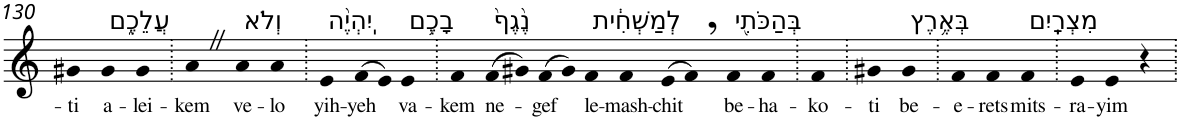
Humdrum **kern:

**kern	**text
*part1	*part1
*staff1	*staff1
*I"Piano	*
*I'Pno	*
!!LO:PB:g=z
*clefG2	*
*k[]	*
=130	=130
!	!LO:LY:b
4g#X	-ti
!LO:TX:a:t=עֲלֵכֶ֑ם	!
!	!LO:LY:b
4g#	a-
!	!LO:LY:b
4g#	-lei-
=131.	=131.
!	!LO:LY:b
4aZ	-kem
!LO:TX:a:t=וְלֹא	!
!	!LO:LY:b
4a	ve-
!	!LO:LY:b
4a	-lo
=132.	=132.
!LO:TX:a:t=יִֽהְיֶ֨ה	!
!	!LO:LY:b
4e	yih-
!	!LO:LY:b
(>8f	-yeh
8e)	.
!LO:TX:a:t=בָכֶ֥ם	!
!	!LO:LY:b
4e	va-
=133.	=133.
!	!LO:LY:b
4f	-kem
!LO:TX:a:t=נֶ֙גֶף֙	!
!	!LO:LY:b
(>8f	ne-
8g#X)	.
!	!LO:LY:b
(>8f	-gef
8g#)	.
!LO:TX:a:t=לְמַשְׁחִ֔ית	!
!	!LO:LY:b
4f	le-
!	!LO:LY:b
4f	-mash-
!	!LO:LY:b
(>8e	-chit
8f,)	.
!LO:TX:a:t=בְּהַכֹּתִ֖י	!
!	!LO:LY:b
4f	be-
!	!LO:LY:b
4f	-ha-
=134.	=134.
!	!LO:LY:b
4f	-ko-
=135.	=135.
!	!LO:LY:b
4g#X	-ti
!LO:TX:a:t=בְּאֶ֥רֶץ	!
!	!LO:LY:b
4g#	be-
=136.	=136.
!	!LO:LY:b
4f	-e-
!	!LO:LY:b
4f	-rets
!LO:TX:a:t=מִצְרָֽיִם	!
!	!LO:LY:b
4f	mits-
=137.	=137.
!	!LO:LY:b
4e	-ra-
!	!LO:LY:b
4e	-yim
4r	.
=.	=.
*-	*-
